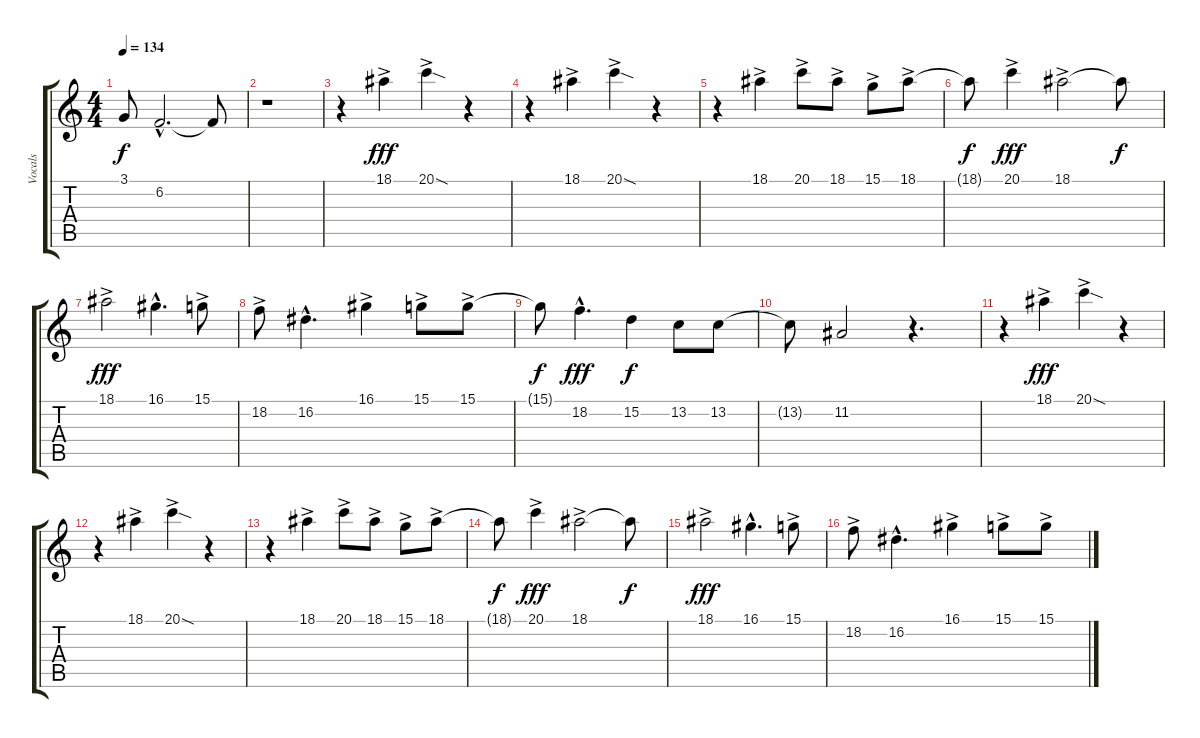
\track ("Vocals" "Vocals") {instrument lead8bassandlead}
\staff {score tabs}
\tuning (E4 B3 G3 D3 A2 E2) {hide}
\ts (4 4)
\tempo 134
\clef g2
\ks c
3.1{t}.8{dy f} 6.2{hac}.2{d} 6.2{t}.8 |
r.1 |
r.4 18.1{ac}.4{dy fff} 20.1{sod ac}.4 r.4 |
r.4 18.1{ac}.4 20.1{sod ac}.4 r.4 |
r.4 18.1{ac}.4 20.1{ac}.8 18.1{ac}.8 15.1{ac}.8 18.1{ac}.8 |
18.1{t}.8{dy f} 20.1{ac}.4{dy fff} 18.1{ac}.2 18.1{t}.8{dy f} |
18.1{ac}.2{dy fff} 16.1{hac}.4{d} 15.1{ac}.8 |
18.2{ac}.8 16.2{hac}.4{d} 16.1{ac}.4 15.1{ac}.8 15.1{ac}.8 |
15.1{t}.8{dy f} 18.2{hac}.4{d dy fff} 15.2.4{dy f} 13.2.8 13.2.8 |
13.2{t}.8 11.2.2 r.4{d} |
r.4 18.1{ac}.4{dy fff} 20.1{sod ac}.4 r.4 |
r.4 18.1{ac}.4 20.1{sod ac}.4 r.4 |
r.4 18.1{ac}.4 20.1{ac}.8 18.1{ac}.8 15.1{ac}.8 18.1{ac}.8 |
18.1{t}.8{dy f} 20.1{ac}.4{dy fff} 18.1{ac}.2 18.1{t}.8{dy f} |
18.1{ac}.2{dy fff} 16.1{hac}.4{d} 15.1{ac}.8 |
18.2{ac}.8 16.2{hac}.4{d} 16.1{ac}.4 15.1{ac}.8 15.1{ac}.8
